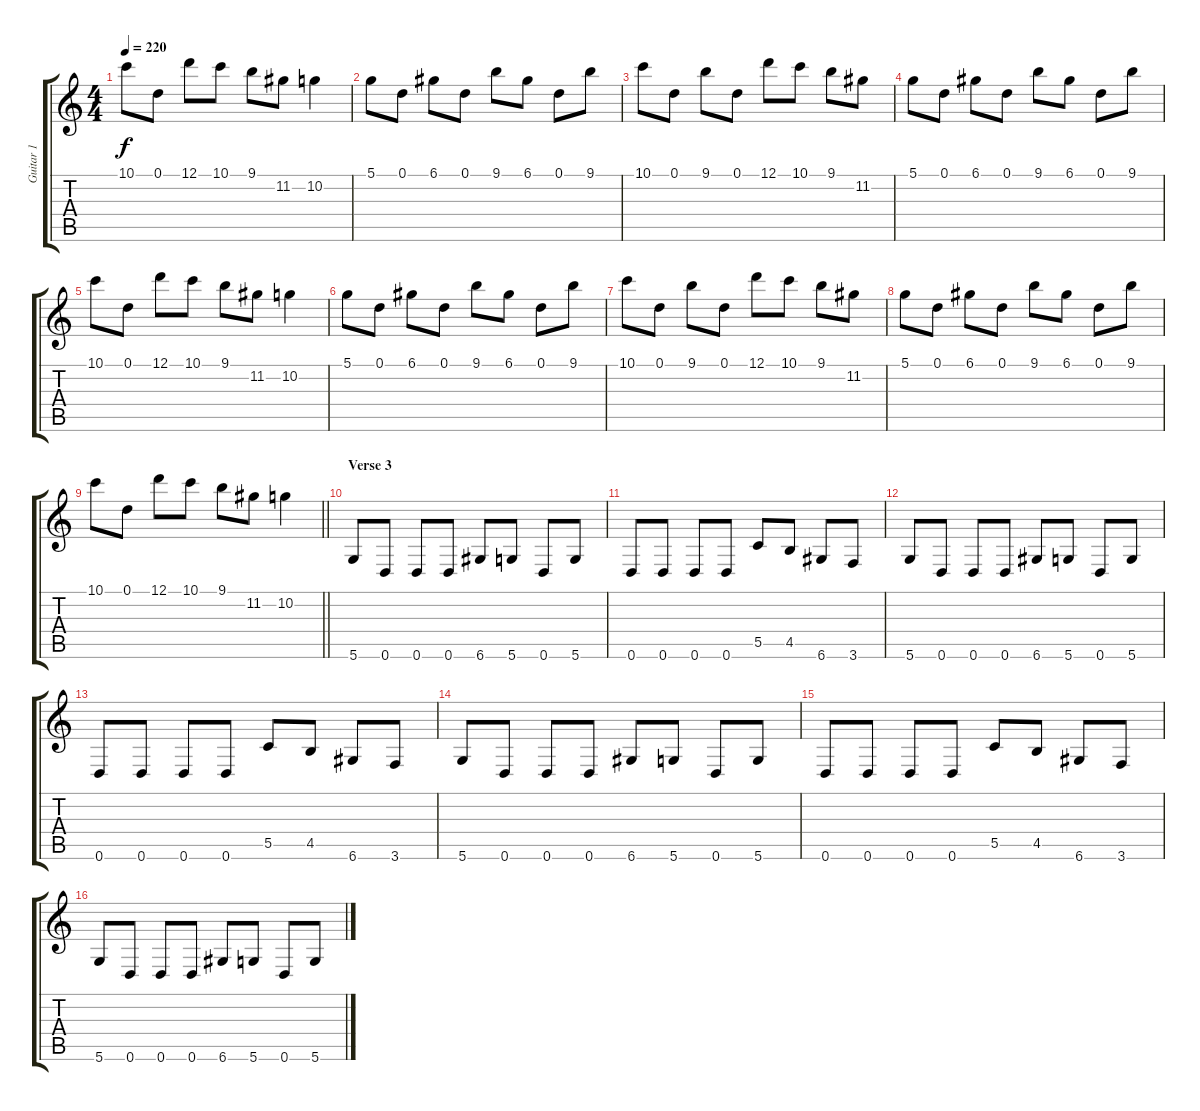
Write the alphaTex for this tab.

\track ("Guitar 1" "Guitar 1") {instrument distortionguitar}
\staff {score tabs}
\tuning (D4 A3 F3 C3 G2 D2) {hide}
\ts (4 4)
\tempo 220
\clef g2
\ks c
10.1.8{dy f} 0.1.8 12.1.8 10.1.8 9.1.8 11.2.8 10.2.4 |
5.1.8 0.1.8 6.1.8 0.1.8 9.1.8 6.1.8 0.1.8 9.1.8 |
10.1.8 0.1.8 9.1.8 0.1.8 12.1.8 10.1.8 9.1.8 11.2.8 |
5.1.8 0.1.8 6.1.8 0.1.8 9.1.8 6.1.8 0.1.8 9.1.8 |
10.1.8 0.1.8 12.1.8 10.1.8 9.1.8 11.2.8 10.2.4 |
5.1.8 0.1.8 6.1.8 0.1.8 9.1.8 6.1.8 0.1.8 9.1.8 |
10.1.8 0.1.8 9.1.8 0.1.8 12.1.8 10.1.8 9.1.8 11.2.8 |
5.1.8 0.1.8 6.1.8 0.1.8 9.1.8 6.1.8 0.1.8 9.1.8 |
\barLineRight lightlight
10.1.8 0.1.8 12.1.8 10.1.8 9.1.8 11.2.8 10.2.4 |
\section ("" "Verse 3")
5.6.8 0.6.8 0.6.8 0.6.8 6.6.8 5.6.8 0.6.8 5.6.8 |
0.6.8 0.6.8 0.6.8 0.6.8 5.5.8 4.5.8 6.6.8 3.6.8 |
5.6.8 0.6.8 0.6.8 0.6.8 6.6.8 5.6.8 0.6.8 5.6.8 |
0.6.8 0.6.8 0.6.8 0.6.8 5.5.8 4.5.8 6.6.8 3.6.8 |
5.6.8 0.6.8 0.6.8 0.6.8 6.6.8 5.6.8 0.6.8 5.6.8 |
0.6.8 0.6.8 0.6.8 0.6.8 5.5.8 4.5.8 6.6.8 3.6.8 |
5.6.8 0.6.8 0.6.8 0.6.8 6.6.8 5.6.8 0.6.8 5.6.8
